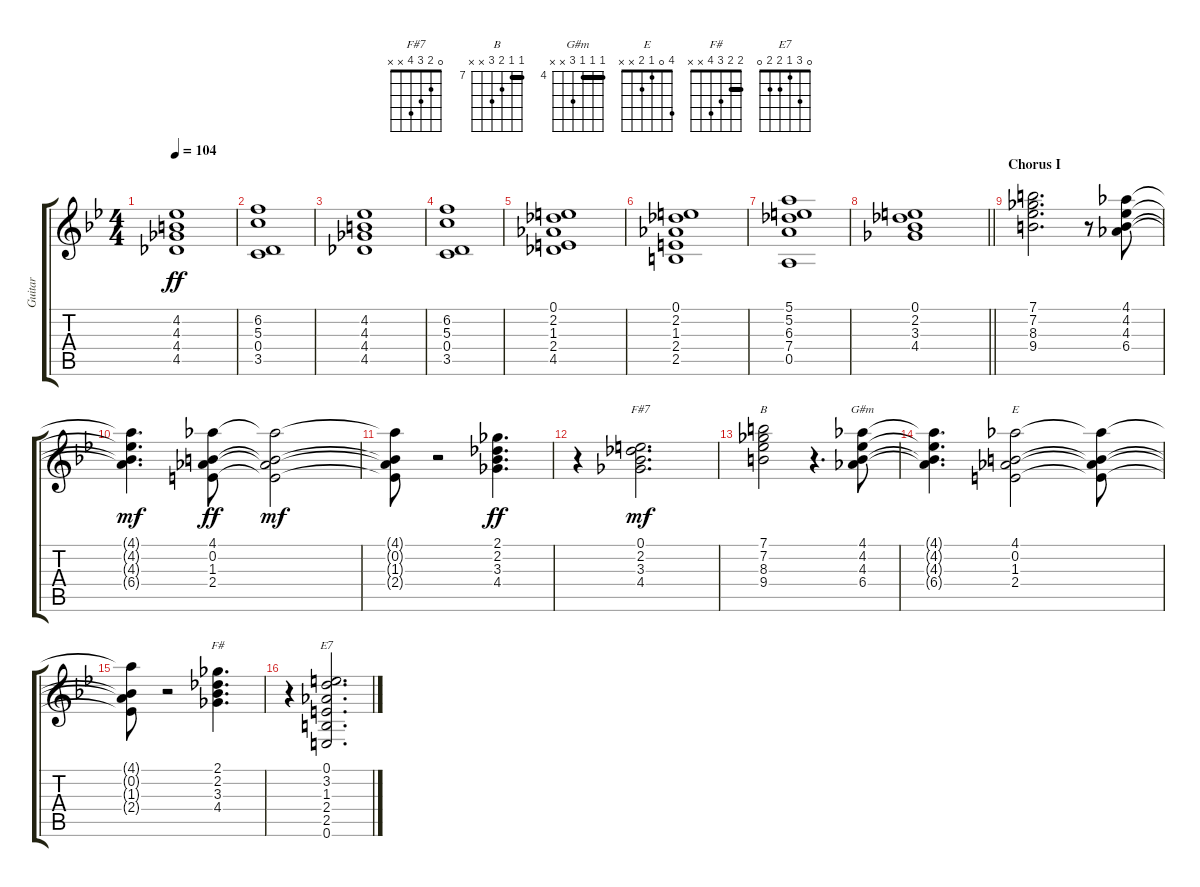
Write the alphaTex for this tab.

\track ("Guitar" "Guitar") {instrument electricguitarclean}
\staff {score tabs}
\tuning (E4 B3 G3 D3 A2 E2) {hide}
\chord ("F#7" 0 2 3 4 x x)
\chord ("B" 7 7 8 9 x x) {firstfret 7 barre 7}
\chord ("G#m" 4 4 4 6 x x) {firstfret 4 barre 4}
\chord ("E" 4 0 1 2 x x)
\chord ("F#" 2 2 3 4 x x) {barre 2}
\chord ("E7" 0 3 1 2 2 0)
\ts (4 4)
\tempo 104
\clef g2
\ks bb
(4.2 4.3 4.4 4.5).1{dy ff} |
(6.2 5.3 0.4 3.5).1 |
(4.2 4.3 4.4 4.5).1 |
(6.2 5.3 0.4 3.5).1 |
(0.1 2.2 1.3 2.4 4.5).1 |
(0.1 2.2 1.3 2.4 2.5).1 |
(5.1 5.2 6.3 7.4 0.5).1 |
\barLineRight lightlight
(0.1 2.2 3.3 4.4).1 |
\section ("" "Chorus I")
(7.1 7.2 8.3 9.4).2{d} r.8 (4.1 4.2 4.3 6.4).8 |
(4.1{t} 4.2{t} 4.3{t} 6.4{t}).4{d dy mf} (4.1 0.2 1.3 2.4).8{dy ff} (4.1{t} 0.2{t} 1.3{t} 2.4{t}).2{dy mf} |
(4.1{t} 0.2{t} 1.3{t} 2.4{t}).8 r.2 (2.1 2.2 3.3 4.4).4{d dy ff} |
r.4 (0.1 2.2 3.3 4.4).2{d ch "F#7" dy mf} |
(7.1 7.2 8.3 9.4).2{ch "B"} r.4{d} (4.1 4.2 4.3 6.4).8{ch "G#m"} |
(4.1{t} 4.2{t} 4.3{t} 6.4{t}).4{d} (4.1 0.2 1.3 2.4).2{ch "E"} (4.1{t} 0.2{t} 1.3{t} 2.4{t}).8 |
(4.1{t} 0.2{t} 1.3{t} 2.4{t}).8 r.2 (2.1 2.2 3.3 4.4).4{d ch "F#"} |
r.4 (0.1 3.2 1.3 2.4 2.5 0.6).2{d ch "E7"}
